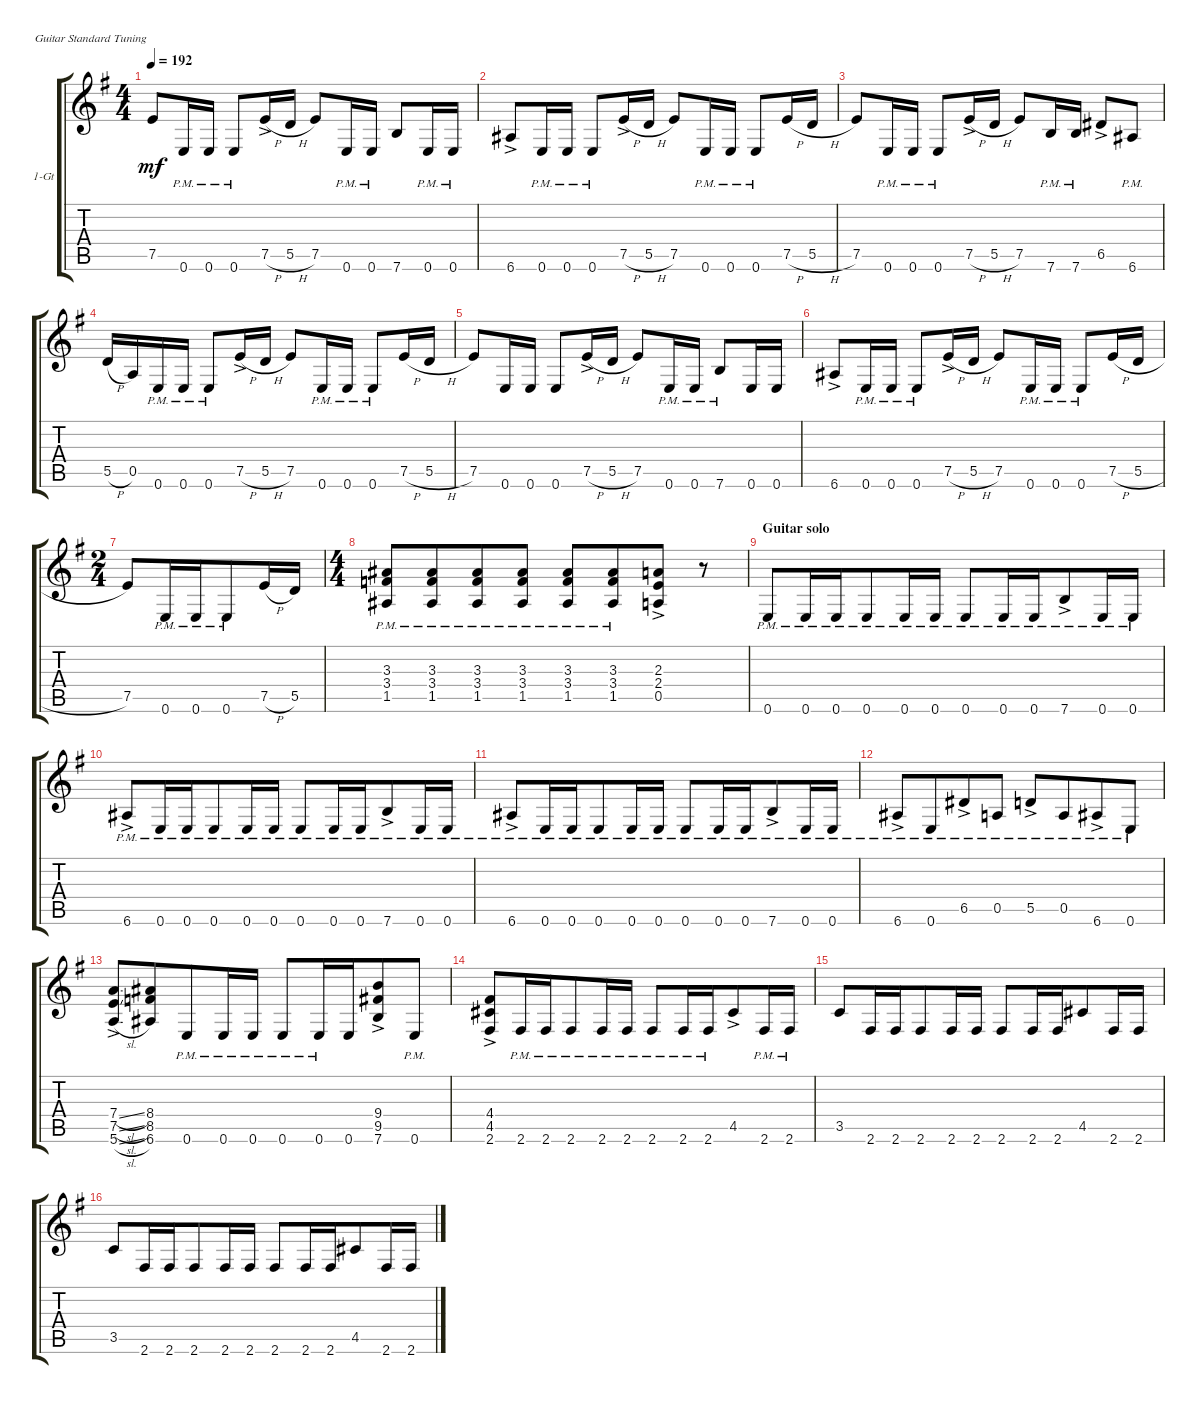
\bracketExtendMode groupsimilarinstruments
\firstSystemTrackNameOrientation horizontal
\otherSystemsTrackNameOrientation horizontal
\track ("1-Gt" "1-Gt") {instrument distortionguitar}
\staff {score tabs}
\tuning (E4 B3 G3 D3 A2 E2)
\ts (4 4)
\tempo 192
\clef g2
\scale
1.05549
\ks g
7.5.8{dy mf} 0.6{pm}.16 0.6{pm}.16 0.6{pm}.8 7.5{h ac}.16 5.5{h}.16 7.5.8 0.6{pm}.16 0.6{pm}.16 7.6.8 0.6{pm}.16 0.6{pm}.16 |
\scale
0.944515 6.6{ac}.8 0.6{pm}.16 0.6{pm}.16 0.6{pm}.8 7.5{h ac}.16 5.5{h}.16 7.5.8 0.6{pm}.16 0.6{pm}.16 0.6{pm}.8 7.5{h}.16 5.5{h}.16 |
\scale
1.05549 7.5.8 0.6{pm}.16 0.6{pm}.16 0.6{pm}.8 7.5{h ac}.16 5.5{h}.16 7.5.8 7.6{pm}.16 7.6{pm}.16 6.5{ac}.8 6.6{pm}.8 |
\scale
0.944515 5.5{h}.16 0.5.16 0.6{pm}.16 0.6{pm}.16 0.6{pm}.8 7.5{h ac}.16 5.5{h}.16 7.5.8 0.6{pm}.16 0.6{pm}.16 0.6{pm}.8 7.5{h}.16 5.5{h}.16 |
\scale
1.05549 7.5.8 0.6.16 0.6.16 0.6.8 7.5{h ac}.16 5.5{h}.16 7.5.8 0.6{pm}.16 0.6{pm}.16 7.6{pm}.8 0.6.16 0.6.16 |
\scale
0.944515 6.6{ac}.8 0.6{pm}.16 0.6{pm}.16 0.6{pm}.8 7.5{h ac}.16 5.5{h}.16 7.5.8 0.6{pm}.16 0.6{pm}.16 0.6{pm}.8 7.5{h}.16 5.5{h}.16 |
\ts (2 4)
\beaming (8 4 4)
\scale
1.08575 7.5.8 0.6{pm}.16 0.6{pm}.16 0.6{pm}.8 7.5{h}.16 5.5.16 |
\ts (4 4)
\beaming (8 4 4)
\scale
0.91425 (3.3{pm} 3.4{pm} 1.5{pm}).8 (3.3{pm} 3.4{pm} 1.5{pm}).8 (3.3{pm} 3.4{pm} 1.5{pm}).8 (3.3{pm} 3.4{pm} 1.5{pm}).8 (3.3{pm} 3.4{pm} 1.5{pm}).8 (3.3{pm} 3.4{pm} 1.5{pm}).8 (2.3{ac} 2.4{ac} 0.5{ac}).8 r.8 |
\section ("" "Guitar solo")
\scale
1.05549 0.6{pm}.8 0.6{pm}.16 0.6{pm}.16 0.6{pm}.8 0.6{pm}.16 0.6{pm}.16 0.6{pm}.8 0.6{pm}.16 0.6{pm}.16 7.6{ac pm}.8 0.6{pm}.16 0.6{pm}.16 |
\scale
0.944515 6.6{ac pm}.8 0.6{pm}.16 0.6{pm}.16 0.6{pm}.8 0.6{pm}.16 0.6{pm}.16 0.6{pm}.8 0.6{pm}.16 0.6{pm}.16 7.6{ac pm}.8 0.6{pm}.16 0.6{pm}.16 |
\scale
1.05549 6.6{ac pm}.8 0.6{pm}.16 0.6{pm}.16 0.6{pm}.8 0.6{pm}.16 0.6{pm}.16 0.6{pm}.8 0.6{pm}.16 0.6{pm}.16 7.6{ac pm}.8 0.6{pm}.16 0.6{pm}.16 |
\scale
0.944515 6.6{ac pm}.8 0.6{pm}.8 6.5{ac pm}.8 0.5{pm}.8 5.5{ac pm}.8 0.5{pm}.8 6.6{ac pm}.8 0.6{pm}.8 |
\scale
1.05549 (7.4{sl ac} 7.5{sl ac} 5.6{sl ac}).8 (8.4 8.5 6.6).8 0.6{pm}.8 0.6{pm}.16 0.6{pm}.16 0.6{pm}.8 0.6{pm}.16 0.6.16 (9.4{ac} 9.5{ac} 7.6{ac}).8 0.6{pm}.8 |
\scale
0.944515 (4.4{ac} 4.5{ac} 2.6{ac}).8 2.6{pm}.16 2.6{pm}.16 2.6{pm}.8 2.6{pm}.16 2.6{pm}.16 2.6{pm}.8 2.6{pm}.16 2.6{pm}.16 4.5{ac}.8 2.6{pm}.16 2.6{pm}.16 |
\scale
1.05549 3.5.8 2.6.16 2.6.16 2.6.8 2.6.16 2.6.16 2.6.8 2.6.16 2.6.16 4.5.8 2.6.16 2.6.16 |
\scale
0.944515 3.5.8 2.6.16 2.6.16 2.6.8 2.6.16 2.6.16 2.6.8 2.6.16 2.6.16 4.5.8 2.6.16 2.6.16
